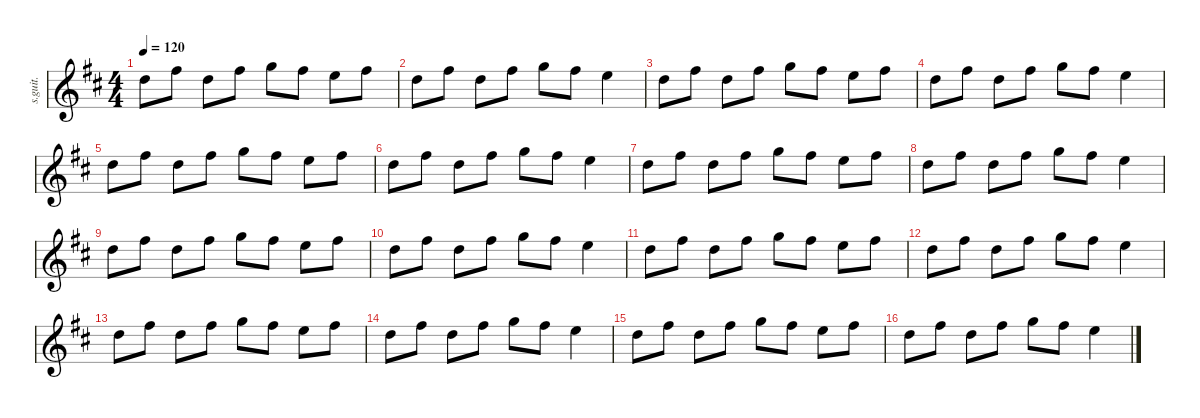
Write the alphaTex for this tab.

\defaultSystemsLayout 4
\hideDynamics
\bracketExtendMode nobrackets
\otherSystemsTrackNameOrientation horizontal
\track ("Steel Guitar" "s.guit.") {instrument acousticguitarsteel}
\staff {score}
\tuning (E4 B3 G3 D3 A2 E2)
\ts (4 4)
\tempo 120
\clef g2
\ks d
-2.1{acc forcenatural}.8{dy mf instrument acousticguitarsteel beam Down} 2.1{acc #}.8{beam Down} -2.1{acc forcenatural}.8{beam Down} 2.1{acc #}.8{beam Down} 3.1{acc forcenatural}.8{beam Down} 2.1{acc #}.8{beam Down} 0.1{acc forcenatural}.8{beam Down} 2.1{acc #}.8{beam Down} |
-2.1{acc forcenatural}.8{beam Down} 2.1{acc #}.8{beam Down} -2.1{acc forcenatural}.8{beam Down} 2.1{acc #}.8{beam Down} 3.1{acc forcenatural}.8{beam Down} 2.1{acc #}.8{beam Down} 0.1{acc forcenatural}.4{beam Down} |
-2.1{acc forcenatural}.8{beam Down} 2.1{acc #}.8{beam Down} -2.1{acc forcenatural}.8{beam Down} 2.1{acc #}.8{beam Down} 3.1{acc forcenatural}.8{beam Down} 2.1{acc #}.8{beam Down} 0.1{acc forcenatural}.8{beam Down} 2.1{acc #}.8{beam Down} |
-2.1{acc forcenatural}.8{beam Down} 2.1{acc #}.8{beam Down} -2.1{acc forcenatural}.8{beam Down} 2.1{acc #}.8{beam Down} 3.1{acc forcenatural}.8{beam Down} 2.1{acc #}.8{beam Down} 0.1{acc forcenatural}.4{beam Down} |
-2.1{acc forcenatural}.8{beam Down} 2.1{acc #}.8{beam Down} -2.1{acc forcenatural}.8{beam Down} 2.1{acc #}.8{beam Down} 3.1{acc forcenatural}.8{beam Down} 2.1{acc #}.8{beam Down} 0.1{acc forcenatural}.8{beam Down} 2.1{acc #}.8{beam Down} |
-2.1{acc forcenatural}.8{beam Down} 2.1{acc #}.8{beam Down} -2.1{acc forcenatural}.8{beam Down} 2.1{acc #}.8{beam Down} 3.1{acc forcenatural}.8{beam Down} 2.1{acc #}.8{beam Down} 0.1{acc forcenatural}.4{beam Down} |
-2.1{acc forcenatural}.8{beam Down} 2.1{acc #}.8{beam Down} -2.1{acc forcenatural}.8{beam Down} 2.1{acc #}.8{beam Down} 3.1{acc forcenatural}.8{beam Down} 2.1{acc #}.8{beam Down} 0.1{acc forcenatural}.8{beam Down} 2.1{acc #}.8{beam Down} |
-2.1{acc forcenatural}.8{beam Down} 2.1{acc #}.8{beam Down} -2.1{acc forcenatural}.8{beam Down} 2.1{acc #}.8{beam Down} 3.1{acc forcenatural}.8{beam Down} 2.1{acc #}.8{beam Down} 0.1{acc forcenatural}.4{beam Down} |
-2.1{acc forcenatural}.8{beam Down} 2.1{acc #}.8{beam Down} -2.1{acc forcenatural}.8{beam Down} 2.1{acc #}.8{beam Down} 3.1{acc forcenatural}.8{beam Down} 2.1{acc #}.8{beam Down} 0.1{acc forcenatural}.8{beam Down} 2.1{acc #}.8{beam Down} |
-2.1{acc forcenatural}.8{beam Down} 2.1{acc #}.8{beam Down} -2.1{acc forcenatural}.8{beam Down} 2.1{acc #}.8{beam Down} 3.1{acc forcenatural}.8{beam Down} 2.1{acc #}.8{beam Down} 0.1{acc forcenatural}.4{beam Down} |
-2.1{acc forcenatural}.8{beam Down} 2.1{acc #}.8{beam Down} -2.1{acc forcenatural}.8{beam Down} 2.1{acc #}.8{beam Down} 3.1{acc forcenatural}.8{beam Down} 2.1{acc #}.8{beam Down} 0.1{acc forcenatural}.8{beam Down} 2.1{acc #}.8{beam Down} |
-2.1{acc forcenatural}.8{beam Down} 2.1{acc #}.8{beam Down} -2.1{acc forcenatural}.8{beam Down} 2.1{acc #}.8{beam Down} 3.1{acc forcenatural}.8{beam Down} 2.1{acc #}.8{beam Down} 0.1{acc forcenatural}.4{beam Down} |
-2.1{acc forcenatural}.8{beam Down} 2.1{acc #}.8{beam Down} -2.1{acc forcenatural}.8{beam Down} 2.1{acc #}.8{beam Down} 3.1{acc forcenatural}.8{beam Down} 2.1{acc #}.8{beam Down} 0.1{acc forcenatural}.8{beam Down} 2.1{acc #}.8{beam Down} |
-2.1{acc forcenatural}.8{beam Down} 2.1{acc #}.8{beam Down} -2.1{acc forcenatural}.8{beam Down} 2.1{acc #}.8{beam Down} 3.1{acc forcenatural}.8{beam Down} 2.1{acc #}.8{beam Down} 0.1{acc forcenatural}.4{beam Down} |
-2.1{acc forcenatural}.8{beam Down} 2.1{acc #}.8{beam Down} -2.1{acc forcenatural}.8{beam Down} 2.1{acc #}.8{beam Down} 3.1{acc forcenatural}.8{beam Down} 2.1{acc #}.8{beam Down} 0.1{acc forcenatural}.8{beam Down} 2.1{acc #}.8{beam Down} |
-2.1{acc forcenatural}.8{beam Down} 2.1{acc #}.8{beam Down} -2.1{acc forcenatural}.8{beam Down} 2.1{acc #}.8{beam Down} 3.1{acc forcenatural}.8{beam Down} 2.1{acc #}.8{beam Down} 0.1{acc forcenatural}.4{beam Down}
